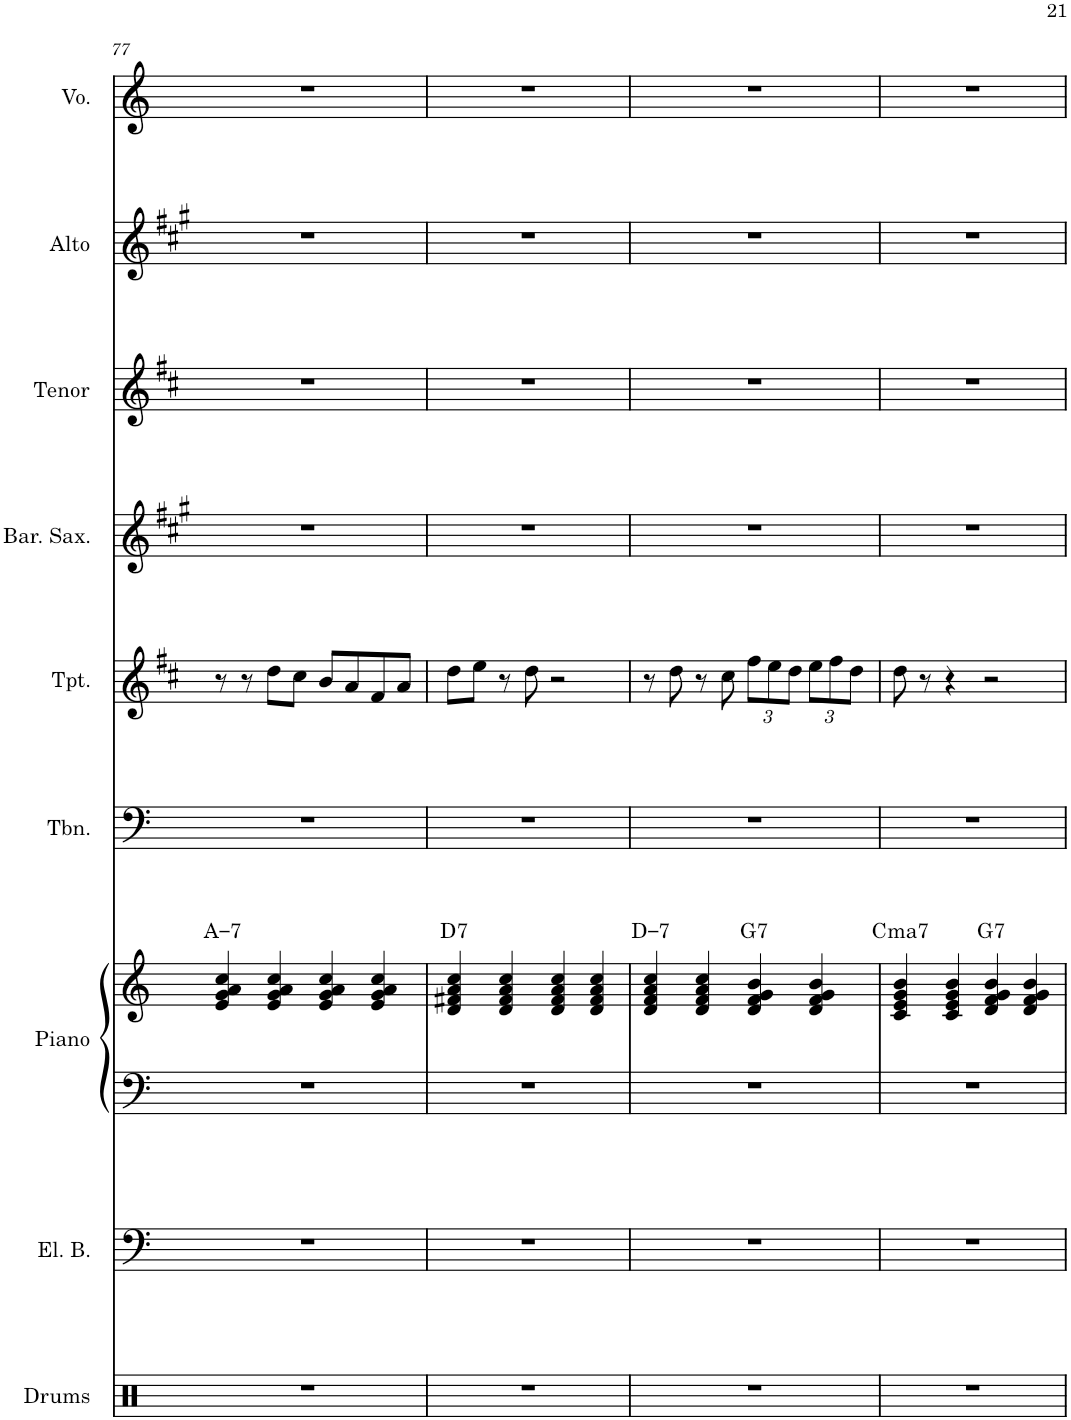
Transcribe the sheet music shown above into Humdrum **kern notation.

**kern	**kern	**kern	**kern	**harte	**kern	**kern	**kern	**kern	**kern	**kern
*part9	*part8	*part7	*part7	*part7	*part6	*part5	*part4	*part3	*part2	*part1
*staff10	*staff9	*staff8	*staff7	*	*staff6	*staff5	*staff4	*staff3	*staff2	*staff1
*I"Drums	*I"Electric Bass	*I"Piano	*	*	*I"Trombone	*I"Trumpet	*I"Baritone Saxophone	*I"Tenor Sax	*I"Alto Sax	*I"Voice
*I'Drums	*I'El. B.	*I'Piano	*	*	*I'Tbn.	*I'Tpt.	*I'Bar. Sax.	*I'Tenor	*I'Alto	*I'Vo.
!!LO:PB:g=z
*clefX	*clefF4	*clefF4	*clefG2	*	*clefF4	*clefG2	*clefG2	*clefG2	*clefG2	*clefG2
*	*Trd7c12	*	*	*	*	*Trd1c2	*Trd12c21	*Trd8c14	*Trd5c9	*
*k[]	*k[]	*k[]	*k[]	*	*k[]	*k[f#c#]	*k[f#c#g#]	*k[f#c#]	*k[f#c#g#]	*k[]
*M4/4	*M4/4	*M4/4	*M4/4	*	*M4/4	*M4/4	*M4/4	*M4/4	*M4/4	*M4/4
=77	=77	=77	=77	=77	=77	=77	=77	=77	=77	=77
!	!	!	!	!LO:H:kt=7	!	!	!	!	!	!
1r	1r	1r	4e/ 4g/ 4a/ 4cc/	A:min7	1r	8r	1r	1r	1r	1r
.	.	.	.	.	.	8r	.	.	.	.
.	.	.	4e/ 4g/ 4a/ 4cc/	.	.	8dd\L	.	.	.	.
.	.	.	.	.	.	8cc#\J	.	.	.	.
.	.	.	4e/ 4g/ 4a/ 4cc/	.	.	8b/L	.	.	.	.
.	.	.	.	.	.	8a/	.	.	.	.
.	.	.	4e/ 4g/ 4a/ 4cc/	.	.	8f#/	.	.	.	.
.	.	.	.	.	.	8a/J	.	.	.	.
=78	=78	=78	=78	=78	=78	=78	=78	=78	=78	=78
!	!	!	!	!LO:H:kt=7	!	!	!	!	!	!
1r	1r	1r	4d/ 4f#X/ 4a/ 4cc/	D:7	1r	8dd\L	1r	1r	1r	1r
.	.	.	.	.	.	8ee\J	.	.	.	.
.	.	.	4d/ 4f#/ 4a/ 4cc/	.	.	8r	.	.	.	.
.	.	.	.	.	.	8dd\	.	.	.	.
.	.	.	4d/ 4f#/ 4a/ 4cc/	.	.	2r	.	.	.	.
.	.	.	4d/ 4f#/ 4a/ 4cc/	.	.	.	.	.	.	.
=79	=79	=79	=79	=79	=79	=79	=79	=79	=79	=79
!	!	!	!	!LO:H:kt=7	!	!	!	!	!	!
1r	1r	1r	4d/ 4f/ 4a/ 4cc/	D:min7	1r	8r	1r	1r	1r	1r
.	.	.	.	.	.	8dd\	.	.	.	.
.	.	.	4d/ 4f/ 4a/ 4cc/	.	.	8r	.	.	.	.
.	.	.	.	.	.	8cc#\	.	.	.	.
*	*	*	*	*	*	*Xbrackettup	*	*	*	*
!	!	!	!	!LO:H:kt=7	!	!	!	!	!	!
.	.	.	4d/ 4f/ 4g/ 4b/	G:7	.	12ff#\L	.	.	.	.
.	.	.	.	.	.	12ee\	.	.	.	.
.	.	.	.	.	.	12dd\J	.	.	.	.
.	.	.	4d/ 4f/ 4g/ 4b/	.	.	12ee\L	.	.	.	.
.	.	.	.	.	.	12ff#\	.	.	.	.
.	.	.	.	.	.	12dd\J	.	.	.	.
=80	=80	=80	=80	=80	=80	=80	=80	=80	=80	=80
!	!	!	!	!LO:H:kt=ma7	!	!	!	!	!	!
1r	1r	1r	4c/ 4e/ 4g/ 4b/	C:maj7	1r	8dd\	1r	1r	1r	1r
.	.	.	.	.	.	8r	.	.	.	.
.	.	.	4c/ 4e/ 4g/ 4b/	.	.	4r	.	.	.	.
!	!	!	!	!LO:H:kt=7	!	!	!	!	!	!
.	.	.	4d/ 4f/ 4g/ 4b/	G:7	.	2r	.	.	.	.
.	.	.	4d/ 4f/ 4g/ 4b/	.	.	.	.	.	.	.
=	=	=	=	=	=	=	=	=	=	=
*-	*-	*-	*-	*-	*-	*-	*-	*-	*-	*-
